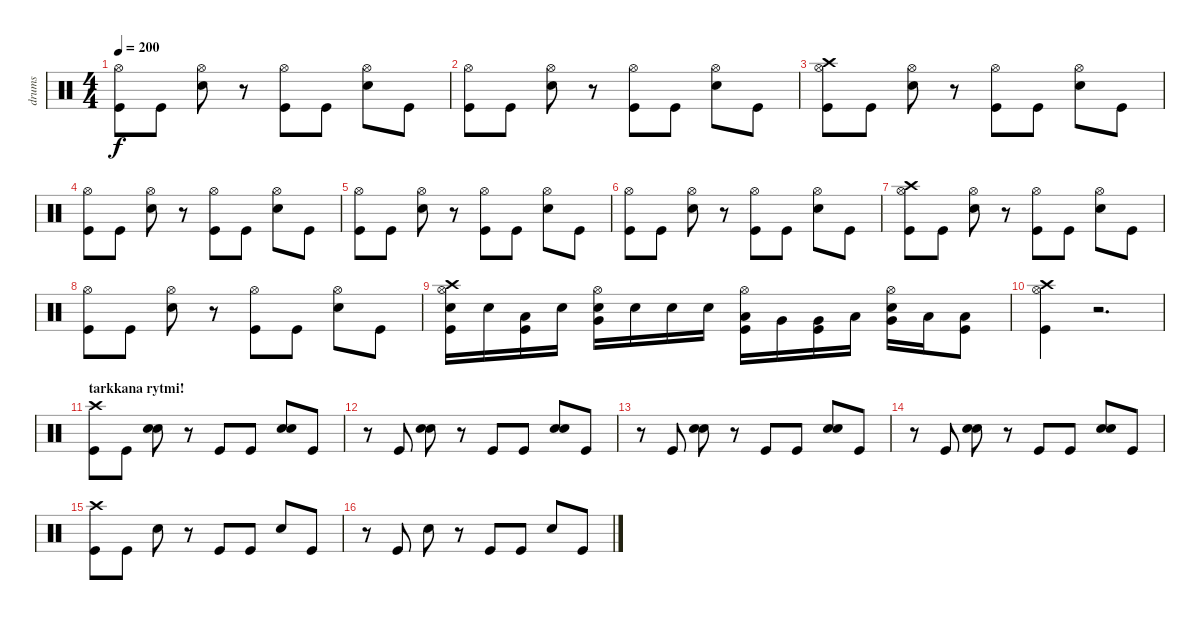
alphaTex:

\track ("drums" "drums") {instrument percussion}
\staff {score}
\articulation defaults
\ts (4 4)
\tempo 200
\clef neutral
\ks c
("Hi-Hat (open)" "Kick (hit)").8{dy f} "Kick (hit)".8 ("Hi-Hat (open)" "Electric Snare (hit)").8 r.8 ("Hi-Hat (open)" "Kick (hit)").8 "Kick (hit)".8 ("Hi-Hat (open)" "Snare (hit) 2").8 "Kick (hit)".8 |
("Hi-Hat (open)" "Kick (hit)").8 "Kick (hit)".8 ("Hi-Hat (open)" "Electric Snare (hit)").8 r.8 ("Hi-Hat (open)" "Kick (hit)").8 "Kick (hit)".8 ("Hi-Hat (open)" "Snare (hit) 2").8 "Kick (hit)".8 |
("Crash high (hit)" "Hi-Hat (open)" "Kick (hit)").8 "Kick (hit)".8 ("Hi-Hat (open)" "Electric Snare (hit)").8 r.8 ("Hi-Hat (open)" "Kick (hit)").8 "Kick (hit)".8 ("Hi-Hat (open)" "Snare (hit) 2").8 "Kick (hit)".8 |
("Hi-Hat (open)" "Kick (hit)").8 "Kick (hit)".8 ("Hi-Hat (open)" "Electric Snare (hit)").8 r.8 ("Hi-Hat (open)" "Kick (hit)").8 "Kick (hit)".8 ("Hi-Hat (open)" "Snare (hit) 2").8 "Kick (hit)".8 |
("Hi-Hat (open)" "Kick (hit)").8 "Kick (hit)".8 ("Hi-Hat (open)" "Electric Snare (hit)").8 r.8 ("Hi-Hat (open)" "Kick (hit)").8 "Kick (hit)".8 ("Hi-Hat (open)" "Snare (hit) 2").8 "Kick (hit)".8 |
("Hi-Hat (open)" "Kick (hit)").8 "Kick (hit)".8 ("Hi-Hat (open)" "Electric Snare (hit)").8 r.8 ("Hi-Hat (open)" "Kick (hit)").8 "Kick (hit)".8 ("Hi-Hat (open)" "Snare (hit) 2").8 "Kick (hit)".8 |
("Crash high (hit)" "Hi-Hat (open)" "Kick (hit)").8 "Kick (hit)".8 ("Hi-Hat (open)" "Electric Snare (hit)").8 r.8 ("Hi-Hat (open)" "Kick (hit)").8 "Kick (hit)".8 ("Hi-Hat (open)" "Snare (hit) 2").8 "Kick (hit)".8 |
("Hi-Hat (open)" "Kick (hit)").8 "Kick (hit)".8 ("Hi-Hat (open)" "Electric Snare (hit)").8 r.8 ("Hi-Hat (open)" "Kick (hit)").8 "Kick (hit)".8 ("Hi-Hat (open)" "Snare (hit) 2").8 "Kick (hit)".8 |
("Electric Snare (hit)" "Hi-Hat (open)" "Crash high (hit)" "Kick (hit)").16 "Electric Snare (hit)".16 ("Low Floor Tom (hit)" "Kick (hit)").16 "Electric Snare (hit)".16 ("Very Low Tom (hit)" "Hi-Hat (open)" "Electric Snare (hit)").16 "Electric Snare (hit)".16 "Snare (hit) 2".16 "Snare (hit) 2".16 ("Low Tom (hit)" "Hi-Hat (open)" "Kick (hit)").16 "Very Low Tom (hit)".16 ("Very Low Tom (hit)" "Kick (hit)").16 "Low Tom (hit)".16 ("Very Low Tom (hit)" "Hi-Hat (open)" "Snare (hit) 2").16 "Low Floor Tom (hit)".16 ("Low Floor Tom (hit)" "Kick (hit)").8 |
("Crash high (hit)" "Hi-Hat (open)" "Kick (hit)").4 r.2{d} |
\section ("" "tarkkana rytmi!")
("Crash high (hit)" "Kick (hit)").8 "Kick (hit)".8 ("Snare (hit) 2" "Electric Snare (hit)").8 r.8 "Kick (hit)".8 "Kick (hit)".8 ("Snare (hit) 2" "Electric Snare (hit)").8 "Kick (hit)".8 |
r.8 "Kick (hit)".8 ("Snare (hit) 2" "Electric Snare (hit)").8 r.8 "Kick (hit)".8 "Kick (hit)".8 ("Snare (hit) 2" "Electric Snare (hit)").8 "Kick (hit)".8 |
r.8 "Kick (hit)".8 ("Snare (hit) 2" "Electric Snare (hit)").8 r.8 "Kick (hit)".8 "Kick (hit)".8 ("Snare (hit) 2" "Electric Snare (hit)").8 "Kick (hit)".8 |
r.8 "Kick (hit)".8 ("Snare (hit) 2" "Electric Snare (hit)").8 r.8 "Kick (hit)".8 "Kick (hit)".8 ("Snare (hit) 2" "Electric Snare (hit)").8 "Kick (hit)".8 |
("Crash high (hit)" "Kick (hit)").8 "Kick (hit)".8 "Electric Snare (hit)".8 r.8 "Kick (hit)".8 "Kick (hit)".8 "Snare (hit) 2".8 "Kick (hit)".8 |
r.8 "Kick (hit)".8 "Electric Snare (hit)".8 r.8 "Kick (hit)".8 "Kick (hit)".8 "Snare (hit) 2".8 "Kick (hit)".8
